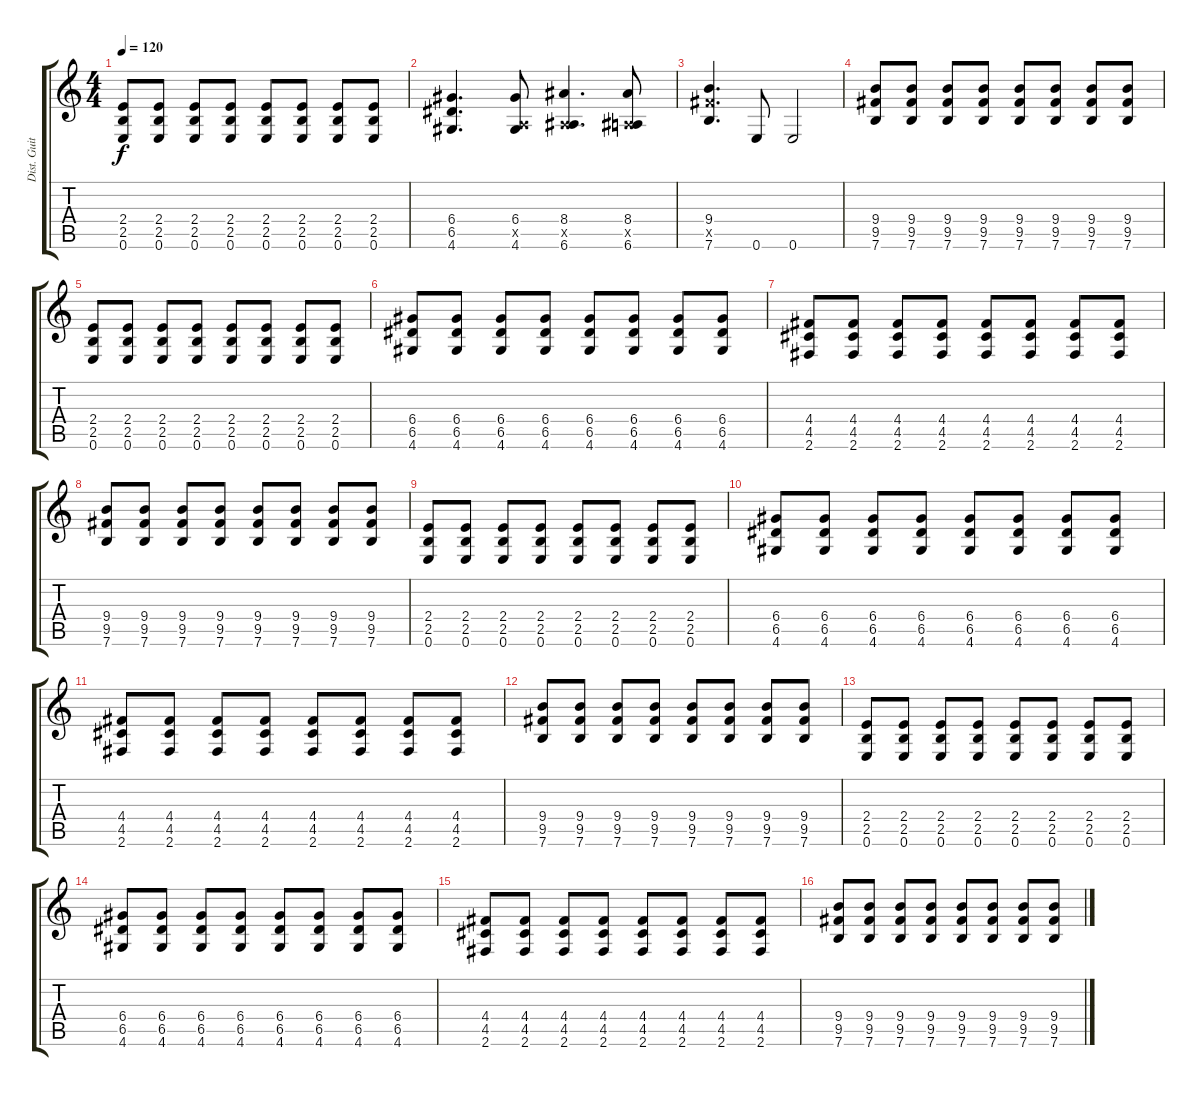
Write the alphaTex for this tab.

\track ("Dist. Guitar" "Dist. Guit") {instrument distortionguitar}
\staff {score tabs}
\tuning (E4 B3 G3 D3 A2 E2) {hide}
\ts (4 4)
\tempo 120
\clef g2
\ks c
(2.4 2.5 0.6).8{dy f} (2.4 2.5 0.6).8 (2.4 2.5 0.6).8 (2.4 2.5 0.6).8 (2.4 2.5 0.6).8 (2.4 2.5 0.6).8 (2.4 2.5 0.6).8 (2.4 2.5 0.6).8 |
(6.4 6.5 4.6).4{d} (6.4 0.5{x} 4.6).8 (8.4 0.5{x} 6.6).4{d} (8.4 0.5{x} 6.6).8 |
(9.4 9.5{x} 7.6).4{d} 0.6.8 0.6.2 |
(9.4 9.5 7.6).8 (9.4 9.5 7.6).8 (9.4 9.5 7.6).8 (9.4 9.5 7.6).8 (9.4 9.5 7.6).8 (9.4 9.5 7.6).8 (9.4 9.5 7.6).8 (9.4 9.5 7.6).8 |
(2.4 2.5 0.6).8 (2.4 2.5 0.6).8 (2.4 2.5 0.6).8 (2.4 2.5 0.6).8 (2.4 2.5 0.6).8 (2.4 2.5 0.6).8 (2.4 2.5 0.6).8 (2.4 2.5 0.6).8 |
(6.4 6.5 4.6).8 (6.4 6.5 4.6).8 (6.4 6.5 4.6).8 (6.4 6.5 4.6).8 (6.4 6.5 4.6).8 (6.4 6.5 4.6).8 (6.4 6.5 4.6).8 (6.4 6.5 4.6).8 |
(4.4 4.5 2.6).8 (4.4 4.5 2.6).8 (4.4 4.5 2.6).8 (4.4 4.5 2.6).8 (4.4 4.5 2.6).8 (4.4 4.5 2.6).8 (4.4 4.5 2.6).8 (4.4 4.5 2.6).8 |
(9.4 9.5 7.6).8 (9.4 9.5 7.6).8 (9.4 9.5 7.6).8 (9.4 9.5 7.6).8 (9.4 9.5 7.6).8 (9.4 9.5 7.6).8 (9.4 9.5 7.6).8 (9.4 9.5 7.6).8 |
(2.4 2.5 0.6).8 (2.4 2.5 0.6).8 (2.4 2.5 0.6).8 (2.4 2.5 0.6).8 (2.4 2.5 0.6).8 (2.4 2.5 0.6).8 (2.4 2.5 0.6).8 (2.4 2.5 0.6).8 |
(6.4 6.5 4.6).8 (6.4 6.5 4.6).8 (6.4 6.5 4.6).8 (6.4 6.5 4.6).8 (6.4 6.5 4.6).8 (6.4 6.5 4.6).8 (6.4 6.5 4.6).8 (6.4 6.5 4.6).8 |
(4.4 4.5 2.6).8 (4.4 4.5 2.6).8 (4.4 4.5 2.6).8 (4.4 4.5 2.6).8 (4.4 4.5 2.6).8 (4.4 4.5 2.6).8 (4.4 4.5 2.6).8 (4.4 4.5 2.6).8 |
(9.4 9.5 7.6).8 (9.4 9.5 7.6).8 (9.4 9.5 7.6).8 (9.4 9.5 7.6).8 (9.4 9.5 7.6).8 (9.4 9.5 7.6).8 (9.4 9.5 7.6).8 (9.4 9.5 7.6).8 |
(2.4 2.5 0.6).8 (2.4 2.5 0.6).8 (2.4 2.5 0.6).8 (2.4 2.5 0.6).8 (2.4 2.5 0.6).8 (2.4 2.5 0.6).8 (2.4 2.5 0.6).8 (2.4 2.5 0.6).8 |
(6.4 6.5 4.6).8 (6.4 6.5 4.6).8 (6.4 6.5 4.6).8 (6.4 6.5 4.6).8 (6.4 6.5 4.6).8 (6.4 6.5 4.6).8 (6.4 6.5 4.6).8 (6.4 6.5 4.6).8 |
(4.4 4.5 2.6).8 (4.4 4.5 2.6).8 (4.4 4.5 2.6).8 (4.4 4.5 2.6).8 (4.4 4.5 2.6).8 (4.4 4.5 2.6).8 (4.4 4.5 2.6).8 (4.4 4.5 2.6).8 |
(9.4 9.5 7.6).8 (9.4 9.5 7.6).8 (9.4 9.5 7.6).8 (9.4 9.5 7.6).8 (9.4 9.5 7.6).8 (9.4 9.5 7.6).8 (9.4 9.5 7.6).8 (9.4 9.5 7.6).8
